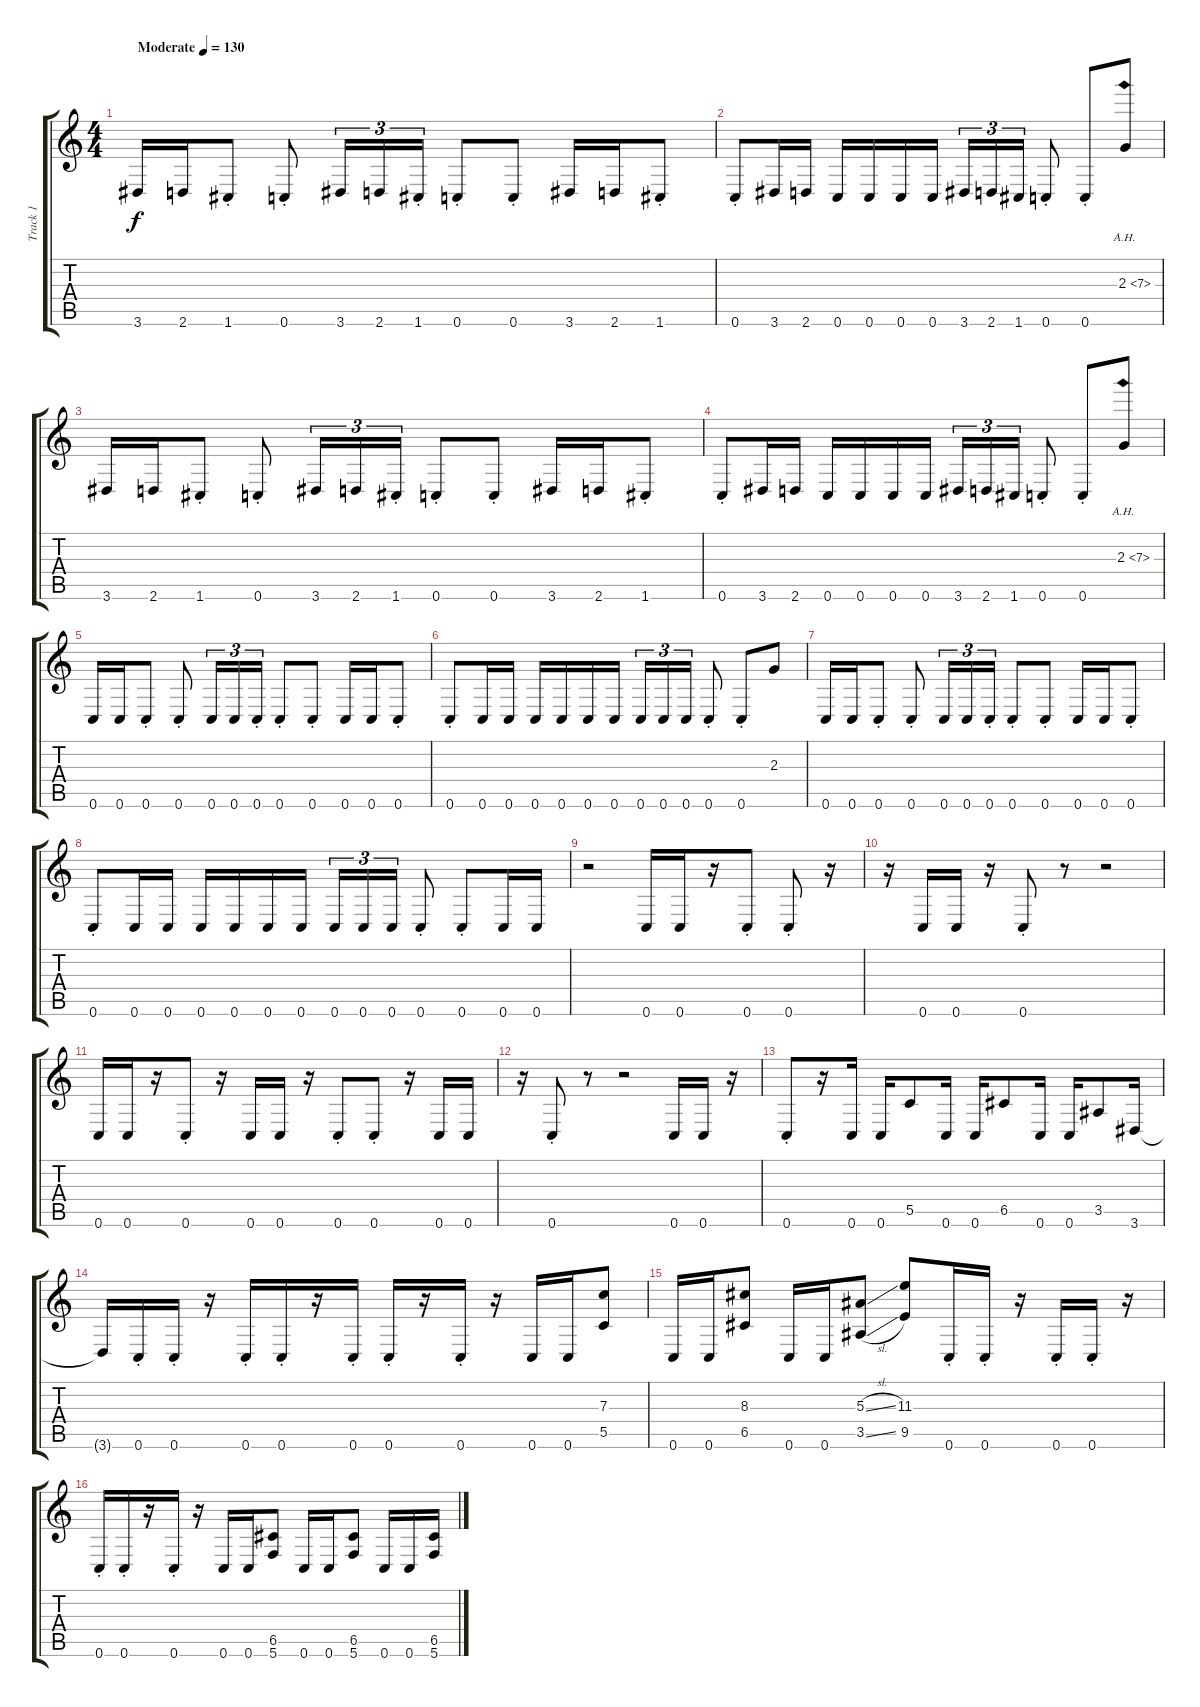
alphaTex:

\track ("Track 1" "Track 1") {instrument distortionguitar}
\staff {score tabs}
\tuning (D4 A3 F3 C3 G2 C2) {hide}
\ts (4 4)
\tempo (130 "Moderate")
\clef g2
\ks c
3.6.16{dy f instrument distortionguitar} 2.6.16 1.6{st}.8 0.6{st}.8 3.6.16{tu (3 2)} 2.6.16{tu (3 2)} 1.6{st}.16{tu (3 2)} 0.6{st}.8 0.6{st}.8 3.6.16 2.6.16 1.6{st}.8 |
0.6{st}.8 3.6.16 2.6.16 0.6.16 0.6.16 0.6.16 0.6.16 3.6.16{tu (3 2)} 2.6.16{tu (3 2)} 1.6.16{tu (3 2)} 0.6{st}.8 0.6{st}.8 2.3{ah 5}.8 |
3.6.16 2.6.16 1.6{st}.8 0.6{st}.8 3.6.16{tu (3 2)} 2.6.16{tu (3 2)} 1.6{st}.16{tu (3 2)} 0.6{st}.8 0.6{st}.8 3.6.16 2.6.16 1.6{st}.8 |
0.6{st}.8 3.6.16 2.6.16 0.6.16 0.6.16 0.6.16 0.6.16 3.6.16{tu (3 2)} 2.6.16{tu (3 2)} 1.6.16{tu (3 2)} 0.6{st}.8 0.6{st}.8 2.3{ah 5}.8 |
0.6.16 0.6.16 0.6{st}.8 0.6{st}.8 0.6.16{tu (3 2)} 0.6.16{tu (3 2)} 0.6{st}.16{tu (3 2)} 0.6{st}.8 0.6{st}.8 0.6.16 0.6.16 0.6{st}.8 |
0.6{st}.8 0.6.16 0.6.16 0.6.16 0.6.16 0.6.16 0.6.16 0.6.16{tu (3 2)} 0.6.16{tu (3 2)} 0.6.16{tu (3 2)} 0.6{st}.8 0.6{st}.8 2.3.8 |
0.6.16 0.6.16 0.6{st}.8 0.6{st}.8 0.6.16{tu (3 2)} 0.6.16{tu (3 2)} 0.6{st}.16{tu (3 2)} 0.6{st}.8 0.6{st}.8 0.6.16 0.6.16 0.6{st}.8 |
0.6{st}.8 0.6.16 0.6.16 0.6.16 0.6.16 0.6.16 0.6.16 0.6.16{tu (3 2)} 0.6.16{tu (3 2)} 0.6.16{tu (3 2)} 0.6{st}.8 0.6{st}.8 0.6.16 0.6.16 |
r.2 0.6.16 0.6.16 r.16 0.6{st}.8 0.6{st}.8 r.16 |
r.16 0.6.16 0.6.16 r.16 0.6{st}.8 r.8 r.2 |
0.6.16 0.6.16 r.16 0.6{st}.8 r.16 0.6.16 0.6.16 r.16 0.6{st}.8 0.6{st}.8 r.16 0.6.16 0.6.16 |
r.16 0.6{st}.8 r.8 r.2 0.6.16 0.6.16 r.16 |
0.6{st}.8 r.16 0.6.16 0.6.16 5.5.8 0.6.16 0.6.16 6.5.8 0.6.16 0.6.16 3.5.8 3.6.16 |
3.6{t}.16 0.6{st}.16 0.6{st}.16 r.16 0.6{st}.16 0.6{st}.16 r.16 0.6{st}.16 0.6{st}.16 r.16 0.6{st}.16 r.16 0.6.16 0.6.16 (7.3 5.5).8 |
0.6.16 0.6.16 (8.3 6.5).8 0.6.16 0.6.16 (5.3{sl} 3.5{sl}).8 (11.3 9.5).8 0.6{st}.16 0.6{st}.16 r.16 0.6{st}.16 0.6{st}.16 r.16 |
0.6{st}.16 0.6{st}.16 r.16 0.6{st}.16 r.16 0.6.16 0.6.16 (6.5 5.6).8 0.6.16 0.6.16 (6.5 5.6).8 0.6.16 0.6.16 (6.5 5.6).16
